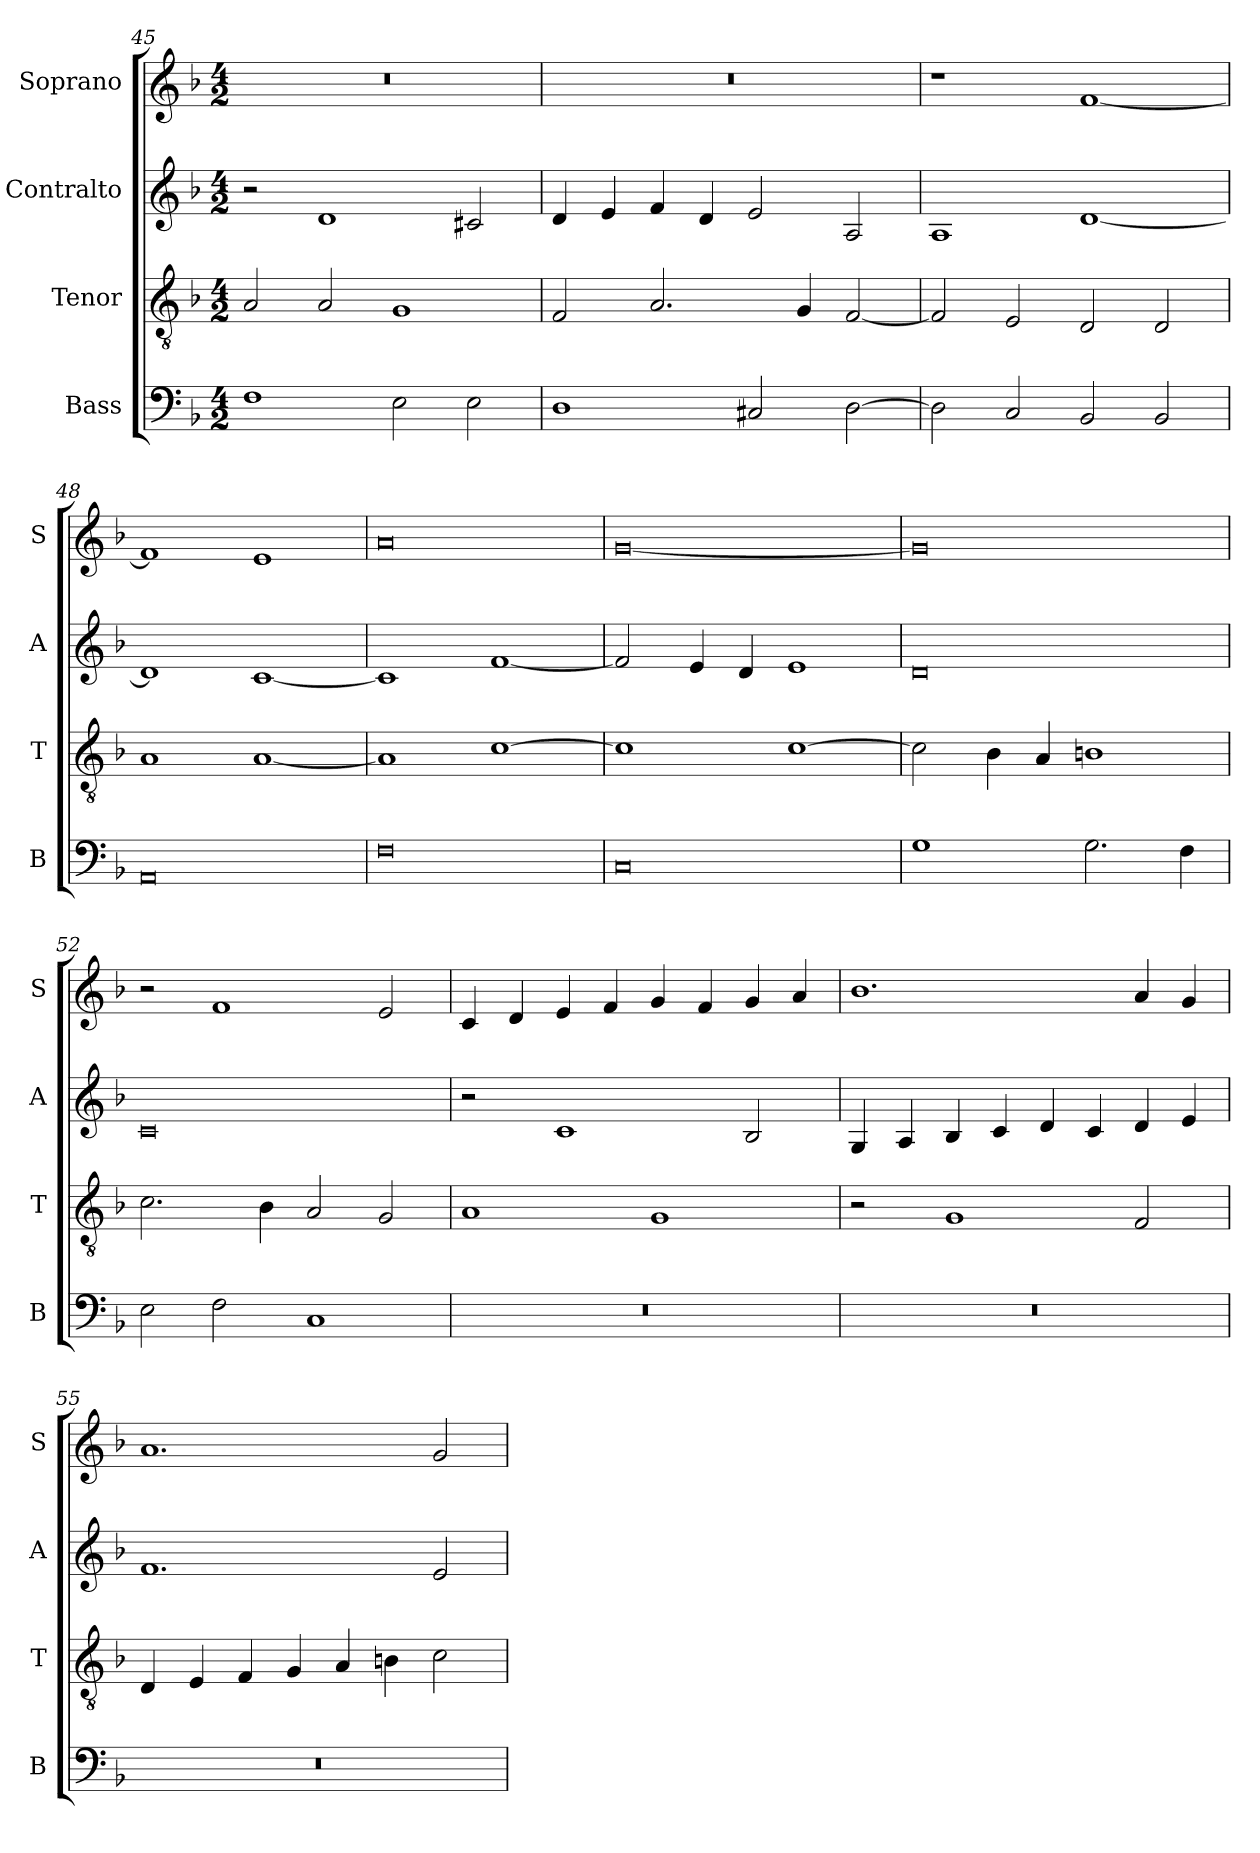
**kern	**kern	**kern	**kern
*part4	*part3	*part2	*part1
*staff4	*staff3	*staff2	*staff1
*I"Bass	*I"Tenor	*I"Contralto	*I"Soprano
*I'B	*I'T	*I'A	*I'S
*clefF4	*clefGv2	*clefG2	*clefG2
*k[b-]	*k[b-]	*k[b-]	*k[b-]
*F:ion	*F:ion	*F:ion	*F:ion
*M4/2	*M4/2	*M4/2	*M4/2
=45	=45	=45	=45
1F	2A	2r	0r
.	2A	1d	.
2E	1G	.	.
2E	.	2c#X	.
=46	=46	=46	=46
1D	2F	4d	0r
.	.	4e	.
.	2.A	4f	.
.	.	4d	.
2C#X	.	2e	.
.	4G	.	.
[2D	[2F	2A	.
=47	=47	=47	=47
2D]	2F]	1A	1r
2C	2E	.	.
2BB-	2D	[1d	[1f
2BB-	2D	.	.
=48	=48	=48	=48
0AA	1A	1d]	1f]
.	[1A	[1c	1e
=49	=49	=49	=49
0F	1A]	1c]	0a
.	[1c	[1f	.
=50	=50	=50	=50
0C	1c]	2f]	[0g
.	.	4e	.
.	.	4d	.
.	[1c	1e	.
=51	=51	=51	=51
1G	2c]	0d	0g]
.	4B-	.	.
.	4A	.	.
2.G	1Bn	.	.
4F	.	.	.
=52	=52	=52	=52
2E	2.c	0c	2r
2F	.	.	1f
.	4B-	.	.
1C	2A	.	.
.	2G	.	2e
=53	=53	=53	=53
0r	1A	2r	4c
.	.	.	4d
.	.	1c	4e
.	.	.	4f
.	1G	.	4g
.	.	.	4f
.	.	2B-	4g
.	.	.	4a
=54	=54	=54	=54
0r	2r	4G	1.b-
.	.	4A	.
.	1G	4B-	.
.	.	4c	.
.	.	4d	.
.	.	4c	.
.	2F	4d	4a
.	.	4e	4g
=55	=55	=55	=55
0r	4D	1.f	1.a
.	4E	.	.
.	4F	.	.
.	4G	.	.
.	4A	.	.
.	4Bn	.	.
.	2c	2e	2g
=	=	=	=
*-	*-	*-	*-
